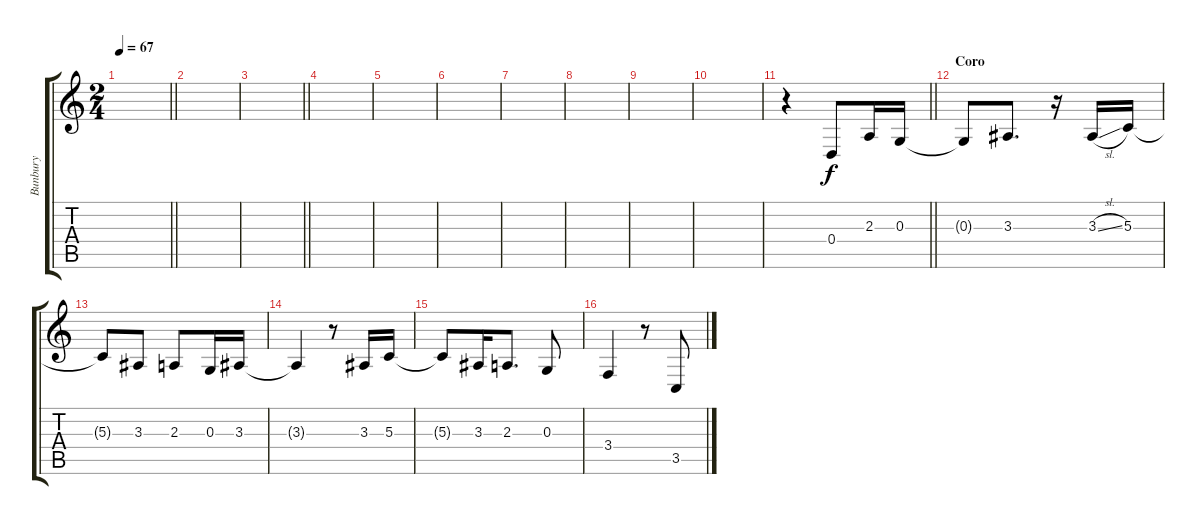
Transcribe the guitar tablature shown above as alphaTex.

\track ("Bunbury" "Bunbury") {instrument altosax}
\staff {score tabs}
\tuning (E4 B3 G3 D3 A2 E2) {hide}
\ts (2 4)
\tempo 67
\clef g2
\barLineRight lightlight
\ks c
|
|
\barLineRight lightlight
|
|
|
|
|
|
|
|
\barLineRight lightlight
r.4 0.4.8 2.3.16 0.3.16 |
\section ("" "Coro")
0.3{t}.8 3.3.8{d} r.16 3.3{sl}.16 5.3.16 |
5.3{t}.8 3.3.8 2.3.8 0.3.16 3.3.16 |
3.3{t}.4 r.8 3.3.16 5.3.16 |
5.3{t}.8 3.3.16 2.3.8{d} 0.3.8 |
3.4.4 r.8 3.5.8
